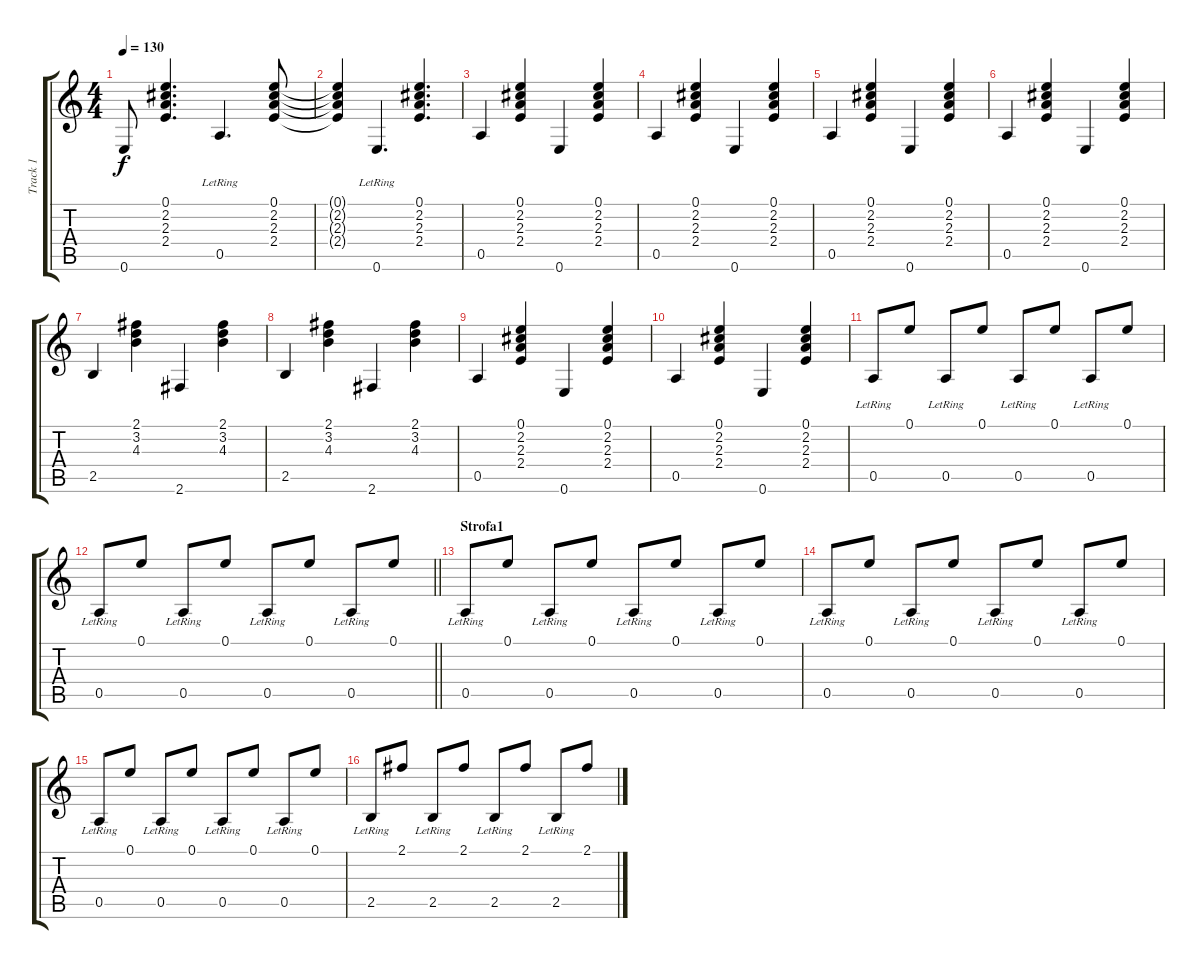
\track ("Track 1" "Track 1") {instrument acousticguitarsteel}
\staff {score tabs}
\tuning (E4 B3 G3 D3 A2 E2) {hide}
\ts (4 4)
\tempo 130
\clef g2
\ks c
0.6{t}.8{dy f} (0.1 2.2 2.3 2.4).4{d} 0.5{lr}.4{d} (0.1 2.2 2.3 2.4).8 |
(0.1{t} 2.2{t} 2.3{t} 2.4{t}).4 0.6{lr}.4{d} (0.1 2.2 2.3 2.4).4{d} |
0.5.4 (0.1 2.2 2.3 2.4).4 0.6.4 (0.1 2.2 2.3 2.4).4 |
0.5.4 (0.1 2.2 2.3 2.4).4 0.6.4 (0.1 2.2 2.3 2.4).4 |
0.5.4 (0.1 2.2 2.3 2.4).4 0.6.4 (0.1 2.2 2.3 2.4).4 |
0.5.4 (0.1 2.2 2.3 2.4).4 0.6.4 (0.1 2.2 2.3 2.4).4 |
2.5.4 (2.1 3.2 4.3).4 2.6.4 (2.1 3.2 4.3).4 |
2.5.4 (2.1 3.2 4.3).4 2.6.4 (2.1 3.2 4.3).4 |
0.5.4 (0.1 2.2 2.3 2.4).4 0.6.4 (0.1 2.2 2.3 2.4).4 |
0.5.4 (0.1 2.2 2.3 2.4).4 0.6.4 (0.1 2.2 2.3 2.4).4 |
0.5{lr}.8 0.1.8 0.5{lr}.8 0.1.8 0.5{lr}.8 0.1.8 0.5{lr}.8 0.1.8 |
\barLineRight lightlight
0.5{lr}.8 0.1.8 0.5{lr}.8 0.1.8 0.5{lr}.8 0.1.8 0.5{lr}.8 0.1.8 |
\section ("" "Strofa1")
0.5{lr}.8 0.1.8 0.5{lr}.8 0.1.8 0.5{lr}.8 0.1.8 0.5{lr}.8 0.1.8 |
0.5{lr}.8 0.1.8 0.5{lr}.8 0.1.8 0.5{lr}.8 0.1.8 0.5{lr}.8 0.1.8 |
0.5{lr}.8 0.1.8 0.5{lr}.8 0.1.8 0.5{lr}.8 0.1.8 0.5{lr}.8 0.1.8 |
2.5{lr}.8 2.1.8 2.5{lr}.8 2.1.8 2.5{lr}.8 2.1.8 2.5{lr}.8 2.1.8
